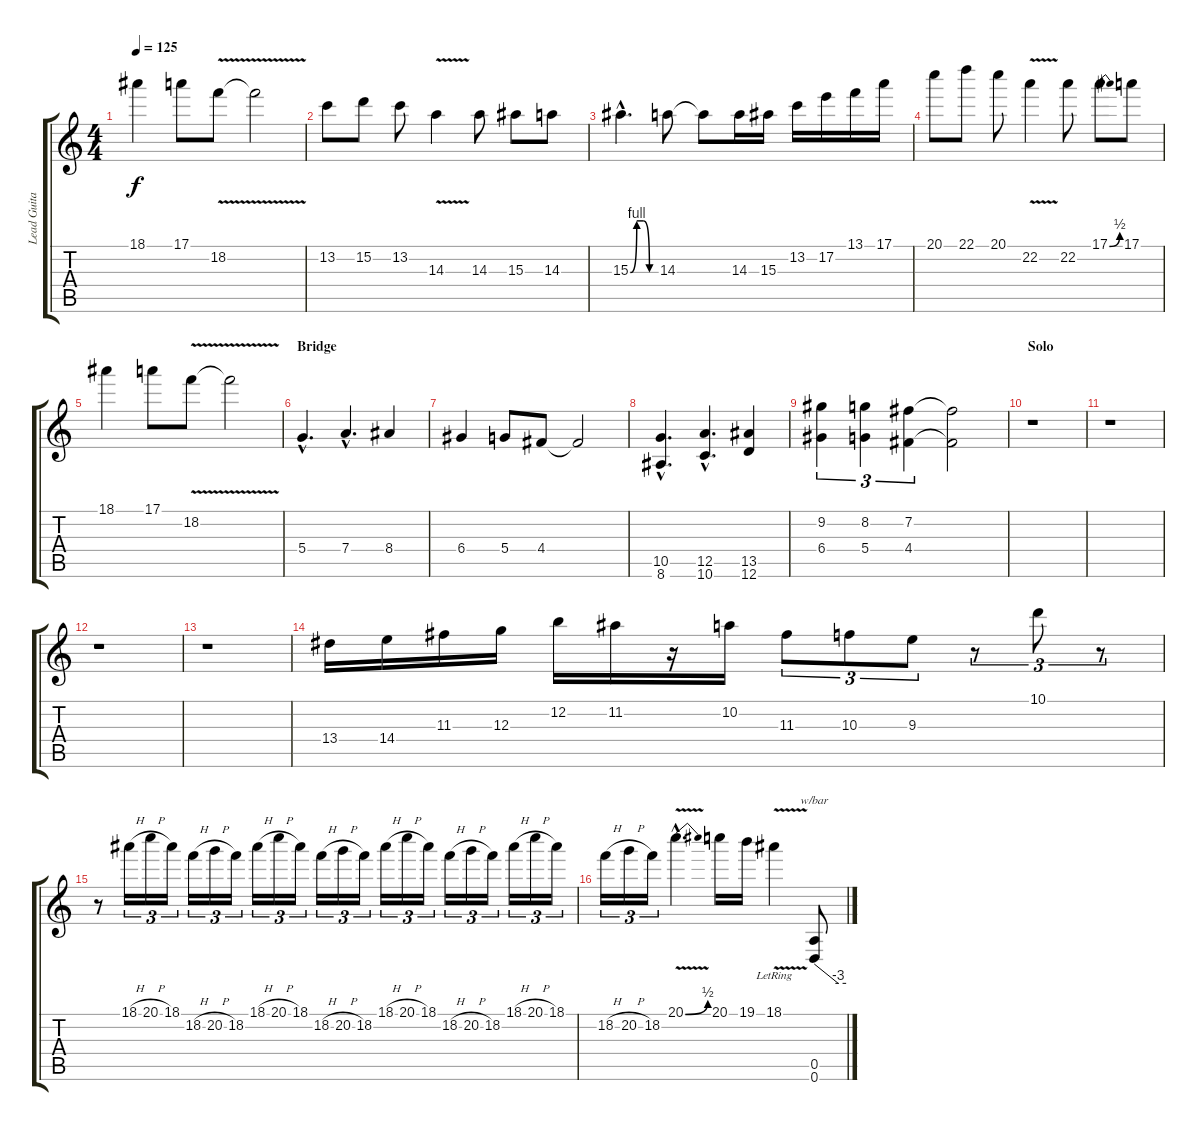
\track ("Lead Guitar 2" "Lead Guita") {instrument overdrivenguitar}
\staff {score tabs}
\tuning (E4 B3 G3 D3 A2 D2) {hide}
\ts (4 4)
\tempo 125
\clef g2
\ks c
18.1.4{dy f} 17.1.8 18.2{v}.8 18.2{t}.2 |
13.2.8 15.2.8 13.2.8 14.3{v}.4 14.3.8 15.3.8 14.3.8 |
15.3{be (custom 0 0 15 4 30 4 45 0 60 0) hac}.4{d} 14.3.8 14.3{t}.8 14.3.16 15.3.16 13.2.16 17.2.16 13.1.16 17.1.16 |
20.1.8 22.1.8 20.1.8 22.2{v}.4 22.2.8 17.1{be (bend 0 0 60 2)}.8 17.1.8 |
18.1.4 17.1.8 18.2{v}.8 18.2{t}.2 |
\section ("" "Bridge")
5.4{hac}.4{d} 7.4{hac}.4{d} 8.4.4 |
6.4.4 5.4.8 4.4.8 4.4{t}.2 |
(10.5{hac} 8.6{hac}).4{d} (12.5{hac} 10.6{hac}).4{d} (13.5 12.6).4 |
(9.2 6.4).4{tu (3 2)} (8.2 5.4).4{tu (3 2)} (7.2 4.4).4{tu (3 2)} (7.2{t} 4.4{t}).2 |
\section ("" "Solo")
r.1 |
r.1 |
r.1 |
r.1 |
13.4.16 14.4.16 11.3.16 12.3.16 12.2.16 11.2.16 r.16 10.2.16 11.3.8{tu (3 2)} 10.3.8{tu (3 2)} 9.3.8{tu (3 2)} r.8{tu (3 2)} 10.1.8{tu (3 2)} r.8{tu (3 2)} |
r.8{volume 10 balance 4} 18.1{h}.16{tu (3 2)} 20.1{h}.16{tu (3 2)} 18.1.16{tu (3 2)} 18.2{h}.16{tu (3 2)} 20.2{h}.16{tu (3 2)} 18.2.16{tu (3 2)} 18.1{h}.16{tu (3 2)} 20.1{h}.16{tu (3 2)} 18.1.16{tu (3 2)} 18.2{h}.16{tu (3 2)} 20.2{h}.16{tu (3 2)} 18.2.16{tu (3 2)} 18.1{h}.16{tu (3 2)} 20.1{h}.16{tu (3 2)} 18.1.16{tu (3 2)} 18.2{h}.16{tu (3 2)} 20.2{h}.16{tu (3 2)} 18.2.16{tu (3 2)} 18.1{h}.16{tu (3 2)} 20.1{h}.16{tu (3 2)} 18.1.16{tu (3 2)} |
18.2{h}.16{tu (3 2)} 20.2{h}.16{tu (3 2)} 18.2.16{tu (3 2)} 20.1{be (bend 0 0 60 2) v hac}.4{d} 20.1.16 19.1.16 18.1{v lr}.4 (0.5 0.6).8{tbe (custom default 0 0 45 -12 60 -12)}
